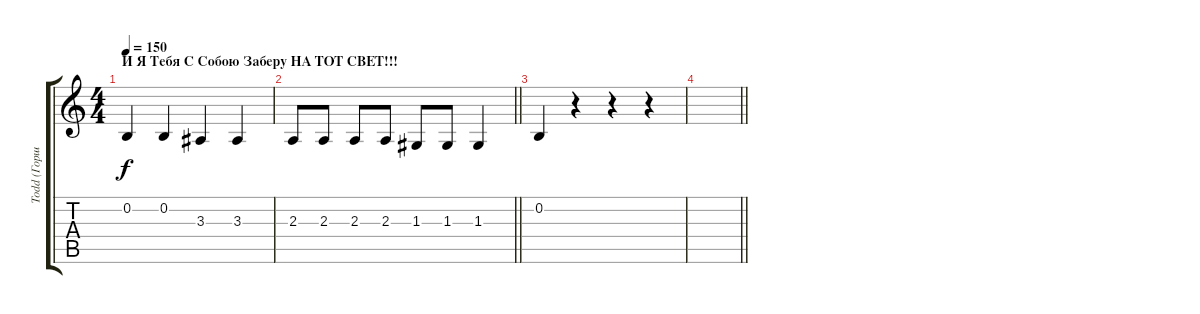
\track ("Todd (Горшенёв)" "Todd (Горш") {instrument bassoon}
\staff {score tabs}
\tuning (E4 B3 G3 D3 A2 E2) {hide}
\ts (4 4)
\section ("" "И Я Тебя С Собою Заберу НА ТОТ СВЕТ!!!")
\tempo 150
\clef g2
\ks c
0.2.4{dy f} 0.2.4 3.3.4 3.3.4 |
\barLineRight lightlight
2.3.8 2.3.8 2.3.8 2.3.8 1.3.8 1.3.8 1.3.4 |
0.2.4 r.4 r.4 r.4 |
\barLineRight lightlight
